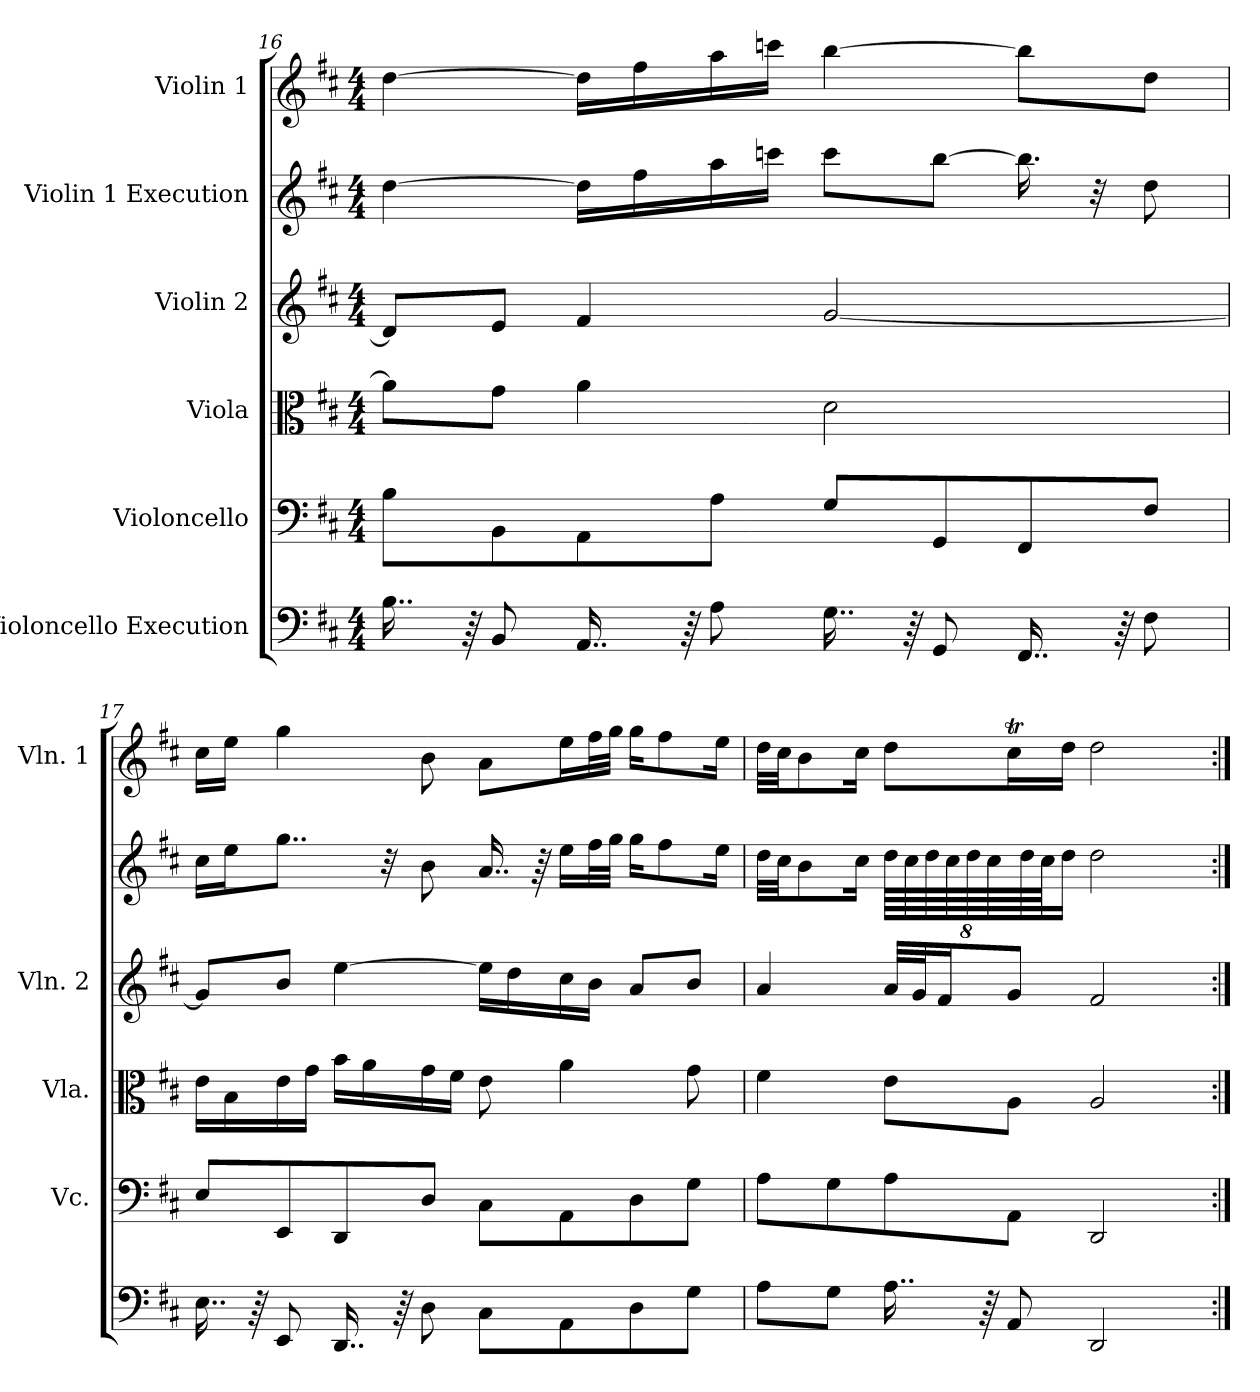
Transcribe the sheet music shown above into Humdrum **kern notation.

**kern	**kern	**kern	**kern	**kern	**kern
*part6	*part5	*part4	*part3	*part2	*part1
*staff6	*staff5	*staff4	*staff3	*staff2	*staff1
*I"Violoncello Execution	*I"Violoncello	*I"Viola	*I"Violin 2	*I"Violin 1 Execution	*I"Violin 1
*	*I'Vc.	*I'Vla.	*I'Vln. 2	*	*I'Vln. 1
!!LO:PB:g=z
*clefF4	*clefF4	*clefC3	*clefG2	*clefG2	*clefG2
*k[f#c#]	*k[f#c#]	*k[f#c#]	*k[f#c#]	*k[f#c#]	*k[f#c#]
*M4/4	*M4/4	*M4/4	*M4/4	*M4/4	*M4/4
=16	=16	=16	=16	=16	=16
16..B\	8B\L	8a\L]	8d/L]	[4dd\	[4dd\
64r	.	.	.	.	.
8BB/	8BB\	8g\J	8e/J	.	.
16..AA/	8AA\	4a\	4f#/	16dd\LL]	16dd\LL]
.	.	.	.	16ff#\	16ff#\
64r	.	.	.	.	.
8A\	8A\J	.	.	16aa\	16aa\
.	.	.	.	16cccn\JJ	16cccn\JJ
16..G\	8G/L	2d\	[2g/	8ccc\L	[4bb\
64r	.	.	.	.	.
8GG/	8GG/	.	.	[8bb\J	.
16..FF#/	8FF#/	.	.	16.bb\]	8bb\L]
.	.	.	.	32r	.
64r	.	.	.	.	.
8F#\	8F#/J	.	.	8dd\	8dd\J
=17	=17	=17	=17	=17	=17
16..E\	8E/L	16e\LL	8g/L]	16cc#\LL	16cc#\LL
.	.	16B\	.	16ee\J	16ee\JJ
64r	.	.	.	.	.
8EE/	8EE/	16e\	8b/J	8..gg\J	4gg\
.	.	16g\JJ	.	.	.
16..DD/	8DD/	16b\LL	[4ee\	.	.
.	.	16a\	.	.	.
.	.	.	.	32r	.
64r	.	.	.	.	.
8D\	8D/J	16g\	.	8b\	8b\
.	.	16f#\JJ	.	.	.
8C#\L	8C#\L	8e\	16ee\LL]	16..a/	8a\L
.	.	.	16dd\	.	.
.	.	.	.	64r	.
8AA\	8AA\	4a\	16cc#\	16ee\LL	16ee\L
.	.	.	16b\JJ	32ff#\L	32ff#\L
.	.	.	.	32gg\JJJ	32gg\JJJ
8D\	8D\	.	8a/L	16gg\KL	16gg\KL
.	.	.	.	8ff#\	8ff#\
8G\J	8G\J	8g\	8b/J	.	.
.	.	.	.	16ee\Jk	16ee\Jk
=18	=18	=18	=18	=18	=18
8A\L	8A\L	4f#\	4a/	32dd\LLL	32dd\LLL
.	.	.	.	32cc#\JJ	32cc#\JJ
.	.	.	.	8b\	8b\
8G\J	8G\	.	.	.	.
.	.	.	.	16cc#\Jk	16cc#\Jk
16..A\	8A\	8e\L	32a/LLL	128%3dd\LLL	8dd\L
.	.	.	.	128%3cc#\	.
.	.	.	32g/J	.	.
.	.	.	.	128%3dd\	.
.	.	.	16f#/J	.	.
.	.	.	.	128%3cc#\	.
.	.	.	.	128%3dd\	.
64r	.	.	.	.	.
.	.	.	.	128%3cc#\	.
8AA/	8AA\J	8A\J	8g/J	.	16cc#t\L
.	.	.	.	128%3dd\	.
.	.	.	.	128%3cc#\J	.
.	.	.	.	16dd\JJ	16dd\JJ
2DD/	2DD/	2A/	2f#/	2dd\	2dd\
16ryy	16ryy	16ryy	16ryy	16ryy	16ryy
=:|!	=:|!	=:|!	=:|!	=:|!	=:|!
*-	*-	*-	*-	*-	*-
